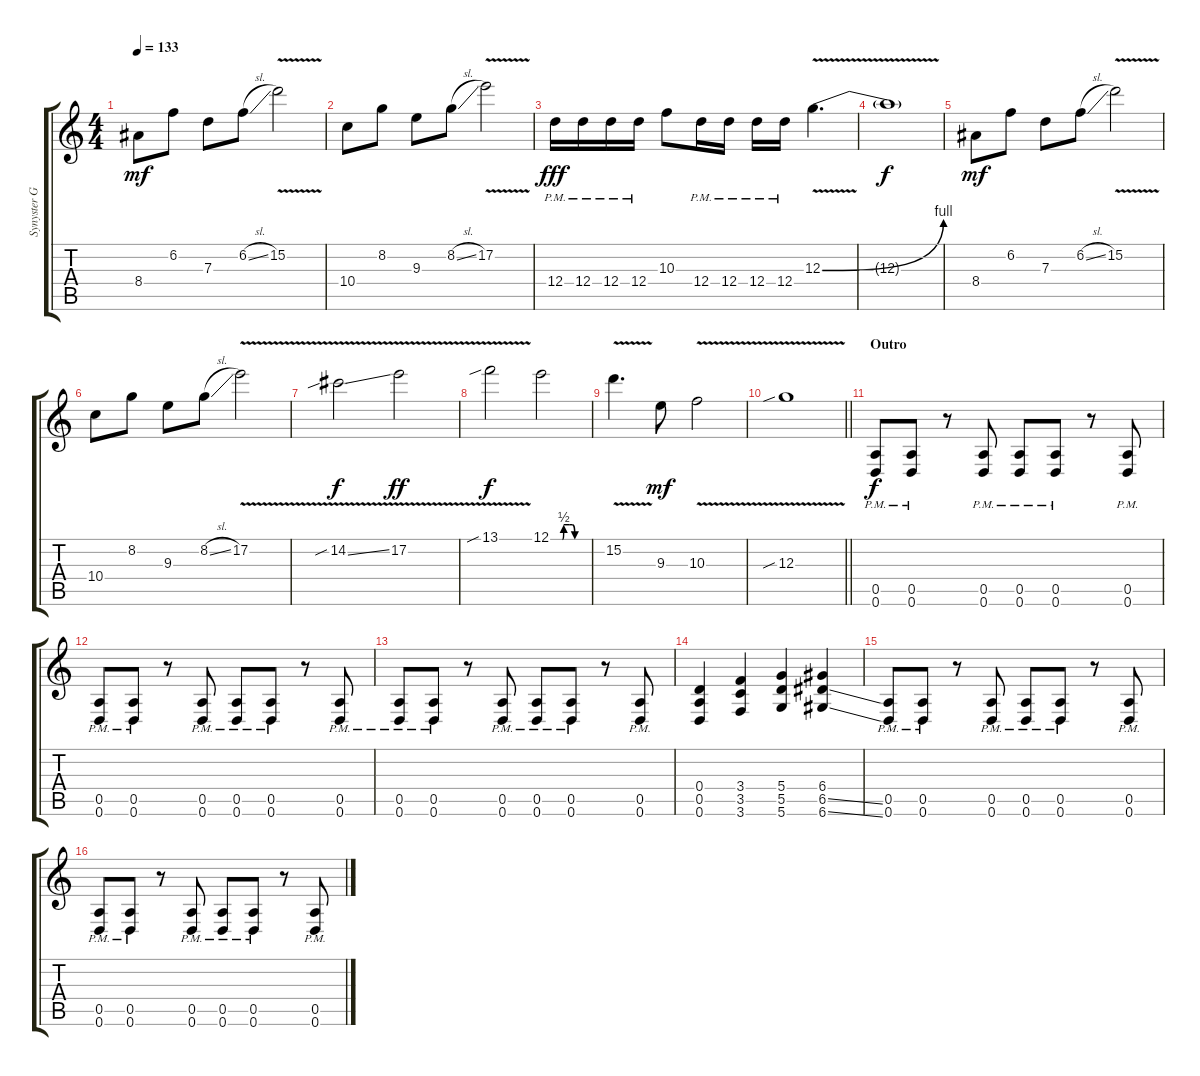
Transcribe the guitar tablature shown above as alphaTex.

\track ("Synyster Gates [Guitar]" "Synyster G") {instrument distortionguitar}
\staff {score tabs}
\tuning (E4 B3 G3 D3 A2 D2) {hide}
\ts (4 4)
\tempo 133
\clef g2
\ks c
8.4.8{dy mf balance 0 instrument distortionguitar} 6.2.8 7.3.8 6.2{sl}.8 15.2{v}.2 |
10.4.8 8.2.8 9.3.8 8.2{sl}.8 17.2{v}.2 |
12.4{pm}.16{dy fff balance 8} 12.4{pm}.16 12.4{pm}.16 12.4{pm}.16 10.3.8 12.4{pm}.16 12.4{pm}.16 12.4{pm}.16 12.4{pm}.16 12.3{be (bend 0 0 60 4) v}.4{d} |
12.3{t}.1{dy f} |
8.4.8{dy mf balance 0} 6.2.8 7.3.8 6.2{sl}.8 15.2{v}.2 |
10.4.8 8.2.8 9.3.8 8.2{sl}.8 17.2{v}.2 |
14.2{v sib ss}.2{dy f} 17.2{v}.2{dy ff} |
13.1{v sib}.2{dy f} 12.1{be (custom 0 0 19 0 21 2 30 2 35 2 39 0 43 0 45 0 60 0)}.2 |
15.2{v}.4{d} 9.3.8{dy mf} 10.3{v}.2 |
\barLineRight lightlight
12.3{v sib}.1 |
\section ("" "Outro")
(0.5{pm} 0.6{pm}).8{dy f} (0.5{pm} 0.6{pm}).8 r.8 (0.5{pm} 0.6{pm}).8 (0.5{pm} 0.6{pm}).8 (0.5{pm} 0.6{pm}).8 r.8 (0.5{pm} 0.6{pm}).8 |
(0.5{pm} 0.6{pm}).8 (0.5{pm} 0.6{pm}).8 r.8 (0.5{pm} 0.6{pm}).8 (0.5{pm} 0.6{pm}).8 (0.5{pm} 0.6{pm}).8 r.8 (0.5{pm} 0.6{pm}).8 |
(0.5{pm} 0.6{pm}).8 (0.5{pm} 0.6{pm}).8 r.8 (0.5{pm} 0.6{pm}).8 (0.5{pm} 0.6{pm}).8 (0.5{pm} 0.6{pm}).8 r.8 (0.5{pm} 0.6{pm}).8 |
(0.4 0.5 0.6).4 (3.4 3.5 3.6).4 (5.4 5.5 5.6).4 (6.4 6.5{ss} 6.6{ss}).4 |
(0.5{pm} 0.6{pm}).8 (0.5{pm} 0.6{pm}).8 r.8 (0.5{pm} 0.6{pm}).8 (0.5{pm} 0.6{pm}).8 (0.5{pm} 0.6{pm}).8 r.8 (0.5{pm} 0.6{pm}).8 |
(0.5{pm} 0.6{pm}).8 (0.5{pm} 0.6{pm}).8 r.8 (0.5{pm} 0.6{pm}).8 (0.5{pm} 0.6{pm}).8 (0.5{pm} 0.6{pm}).8 r.8 (0.5{pm} 0.6{pm}).8
